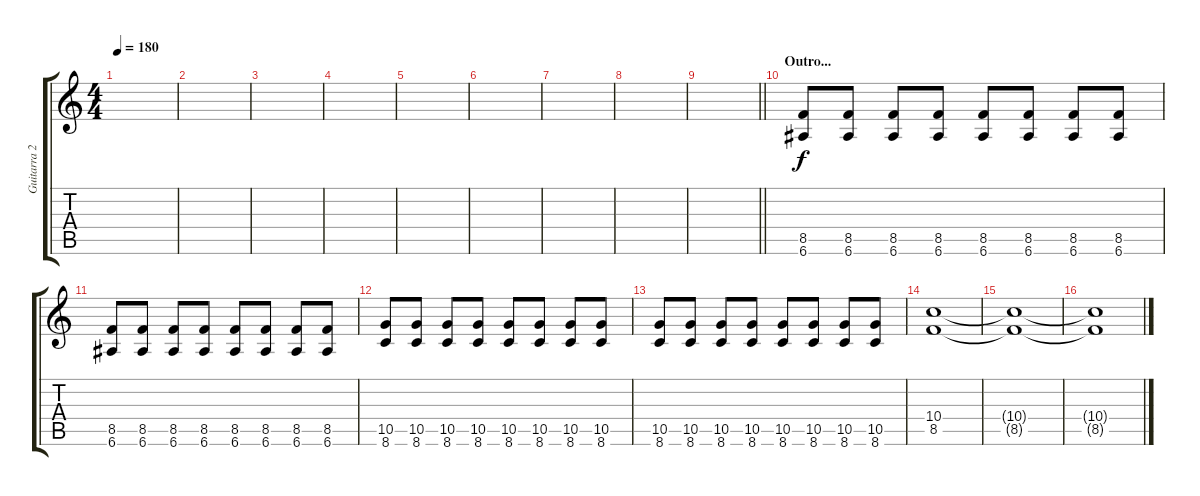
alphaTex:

\track ("Guitarra 2" "Guitarra 2") {instrument distortionguitar}
\staff {score tabs}
\tuning (E4 B3 G3 D3 A2 E2) {hide}
\ts (4 4)
\tempo 180
\clef g2
\ks c
|
|
|
|
|
|
|
|
\barLineRight lightlight
|
\section ("" "Outro...")
(8.5 6.6).8{volume 16} (8.5 6.6).8 (8.5 6.6).8 (8.5 6.6).8 (8.5 6.6).8 (8.5 6.6).8 (8.5 6.6).8 (8.5 6.6).8 |
(8.5 6.6).8 (8.5 6.6).8 (8.5 6.6).8 (8.5 6.6).8 (8.5 6.6).8 (8.5 6.6).8 (8.5 6.6).8 (8.5 6.6).8 |
(10.5 8.6).8 (10.5 8.6).8 (10.5 8.6).8 (10.5 8.6).8 (10.5 8.6).8 (10.5 8.6).8 (10.5 8.6).8 (10.5 8.6).8 |
(10.5 8.6).8 (10.5 8.6).8 (10.5 8.6).8 (10.5 8.6).8 (10.5 8.6).8 (10.5 8.6).8 (10.5 8.6).8 (10.5 8.6).8 |
(10.4 8.5).1 |
(10.4{t} 8.5{t}).1 |
(10.4{t} 8.5{t}).1{volume 0}
